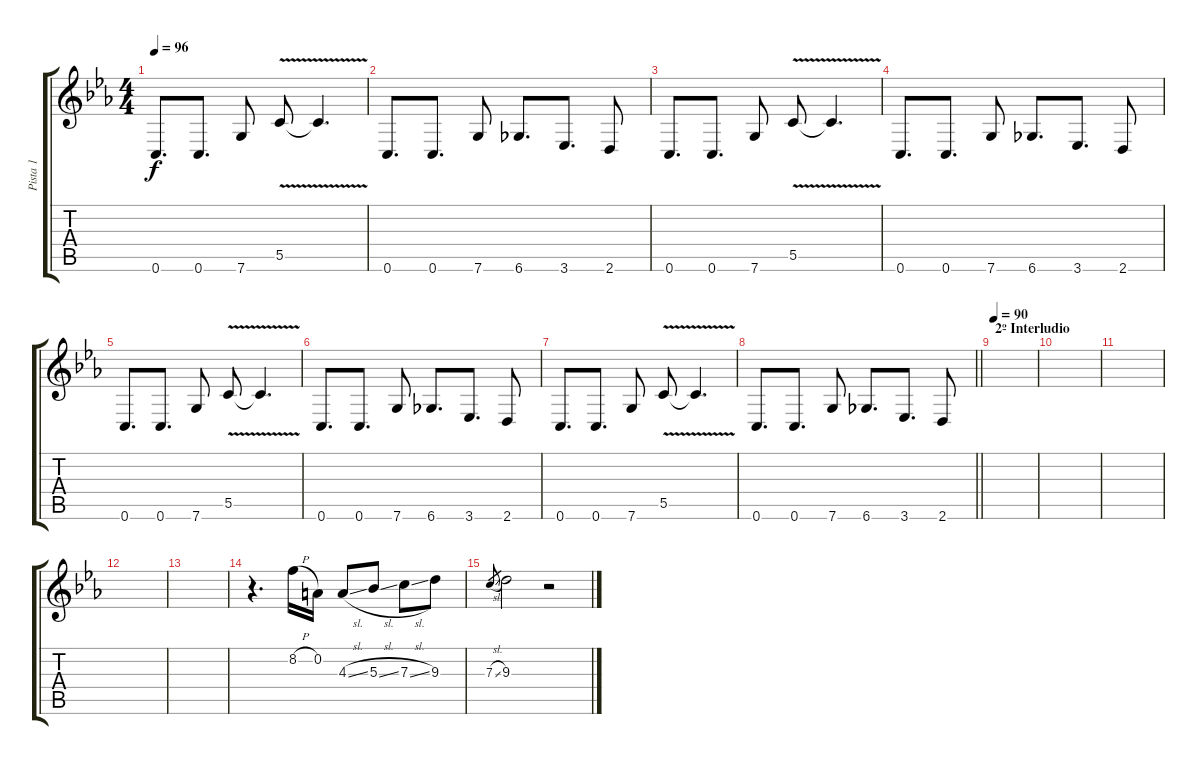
\track ("Pista 1" "Pista 1") {instrument overdrivenguitar}
\staff {score tabs}
\tuning (D4 A3 F3 C3 G2 C2) {hide}
\ts (4 4)
\tempo 96
\clef g2
\ks eb
0.6.8{d dy f} 0.6.8{d} 7.6.8 5.5{v}.8 5.5{t}.4{d} |
0.6.8{d} 0.6.8{d} 7.6.8 6.6.8{d} 3.6.8{d} 2.6.8 |
0.6.8{d} 0.6.8{d} 7.6.8 5.5{v}.8 5.5{t}.4{d} |
0.6.8{d} 0.6.8{d} 7.6.8 6.6.8{d} 3.6.8{d} 2.6.8 |
0.6.8{d} 0.6.8{d} 7.6.8 5.5{v}.8 5.5{t}.4{d} |
0.6.8{d} 0.6.8{d} 7.6.8 6.6.8{d} 3.6.8{d} 2.6.8 |
0.6.8{d} 0.6.8{d} 7.6.8 5.5{v}.8 5.5{t}.4{d} |
\barLineRight lightlight
0.6.8{d} 0.6.8{d} 7.6.8 6.6.8{d} 3.6.8{d} 2.6.8 |
\section ("" "2º Interludio")
\tempo 90
|
|
|
|
|
r.4{d balance 8 instrument electricguitarjazz} 8.2{h}.16 0.2.16 4.3{sl}.8 5.3{sl}.8 7.3{sl}.8 9.3.8 |
7.3{sl}.8{gr} 9.3.2 r.2
